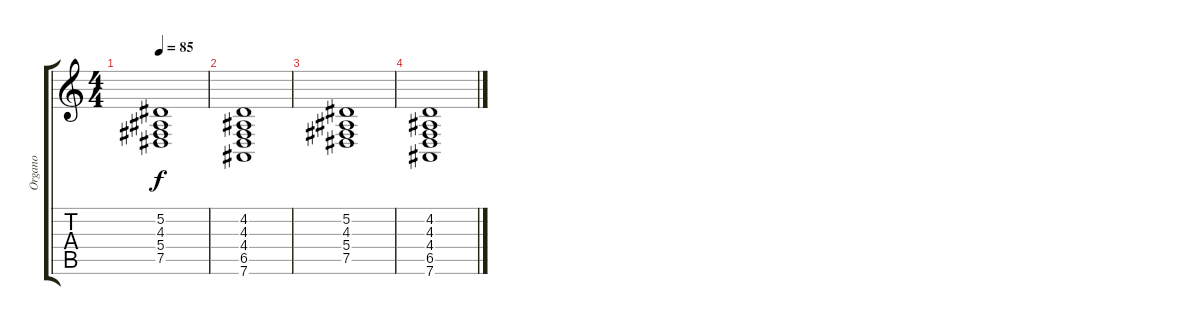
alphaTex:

\track ("Organo" "Organo") {instrument churchorgan}
\staff {score tabs}
\tuning (Eb4 Bb3 Gb3 Db3 Ab2 Eb2) {hide}
\ts (4 4)
\tempo 85
\clef g2
\ks c
(5.2 4.3 5.4 7.5).1{dy f instrument churchorgan} |
(4.2 4.3 4.4 6.5 7.6).1 |
(5.2 4.3 5.4 7.5).1 |
(4.2 4.3 4.4 6.5 7.6).1
